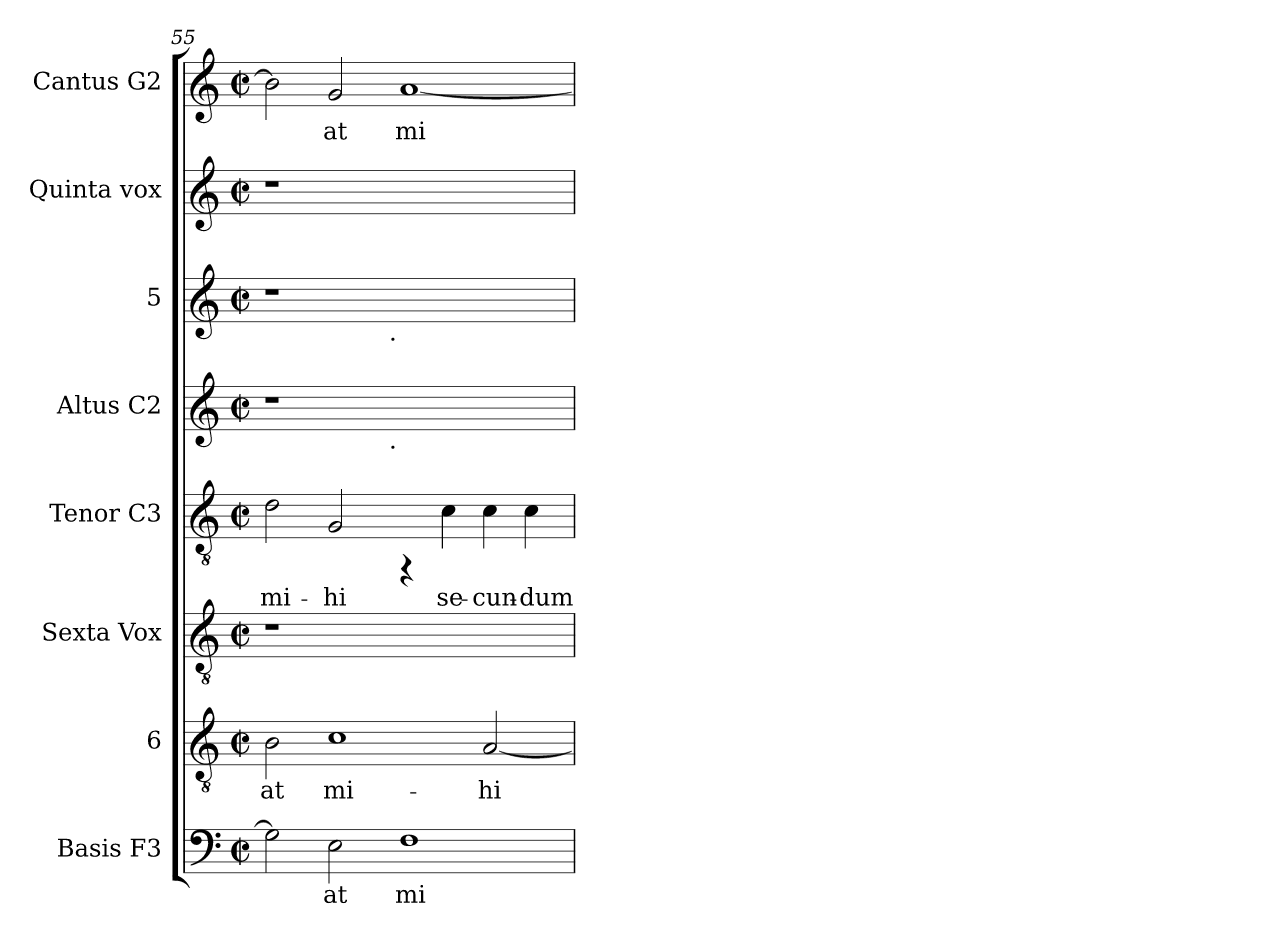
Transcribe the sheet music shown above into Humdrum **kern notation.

**kern	**text	**kern	**text	**kern	**kern	**text	**kern	**kern	**kern	**kern	**text
*part8	*part8	*part7	*part7	*part6	*part5	*part5	*part4	*part3	*part2	*part1	*part1
*staff8	*staff8	*staff7	*staff7	*staff6	*staff5	*staff5	*staff4	*staff3	*staff2	*staff1	*staff1
*I"Basis  F3	*	*I"6	*	*I"Sexta  Vox	*I"Tenor  C3	*	*I"Altus  C2	*I"5	*I"Quinta  vox	*I"Cantus  G2	*
*I'B	*	*	*	*	*I'T	*	*I'A	*	*	*I'C	*
!!LO:PB:g=z
*clefF4	*	*clefGv2	*	*clefGv2	*clefGv2	*	*clefG2	*clefG2	*clefG2	*clefG2	*
*k[]	*	*k[]	*	*k[]	*k[]	*	*k[]	*k[]	*k[]	*k[]	*
*C:	*	*C:	*	*C:	*C:	*	*C:	*C:	*C:	*C:	*
*M2/2	*	*M2/2	*	*M2/2	*M2/2	*	*M2/2	*M2/2	*M2/2	*M2/2	*
*met(c|)	*	*met(c|)	*	*met(c|)	*met(c|)	*	*met(c|)	*met(c|)	*met(c|)	*met(c|)	*
=55	=55	=55	=55	=55	=55	=55	=55	=55	=55	=55	=55
!	!LO:LY:b:cj	!	!LO:LY:b:cj	!	!	!LO:LY:b:cj	!	!	!	!	!LO:LY:b:cj
*	*	*	*	*	*	*	*^	*^	*	*	*
2G\]	--	2B\	-at	1r	2d\	mi-	1r	2ryy	1r	2ryy	1r	2b\]	--
!	!LO:LY:b:cj	!	!LO:LY:b:cj	!	!	!LO:LY:b:cj	!	!	!	!	!	!	!LO:LY:b:cj
2E\	-at	1c	mi-	.	2G/	-hi	.	4...ryy	.	4...ryy	.	2g/	-at
!	!	!	!	!	!	!	!	!	!	!LO:TX:b:t=.	!	!	!
!	!	!	!	!	!	!	!	!LO:TX:b:t=.	!	!	!	!	!
.	.	.	.	.	.	.	.	1ryy	.	1ryy	.	.	.
!	!LO:LY:b:cj	!	!	!	!	!	!	!	!	!	!	!	!LO:LY:b:cj
1F	mi-	.	.	1ryy	4rFF	.	1ryy	.	1ryy	.	1ryy	[<1a	mi-
!	!	!	!	!	!	!LO:LY:b:cj	!	!	!	!	!	!	!
.	.	.	.	.	4c\	se-	.	.	.	.	.	.	.
!	!	!	!LO:LY:b:cj	!	!	!LO:LY:b:cj	!	!	!	!	!	!	!
.	.	[<2A/	-hi	.	4c\	-cun-	.	.	.	.	.	.	.
!	!	!	!	!	!	!LO:LY:b:cj	!	!	!	!	!	!	!
.	.	.	.	.	4c\	-dum	.	.	.	.	.	.	.
.	.	.	.	.	.	.	.	32ryy	.	32ryy	.	.	.
*	*	*	*	*	*	*	*v	*v	*	*	*	*	*
*	*	*	*	*	*	*	*	*v	*v	*	*	*
=	=	=	=	=	=	=	=	=	=	=	=
*-	*-	*-	*-	*-	*-	*-	*-	*-	*-	*-	*-
